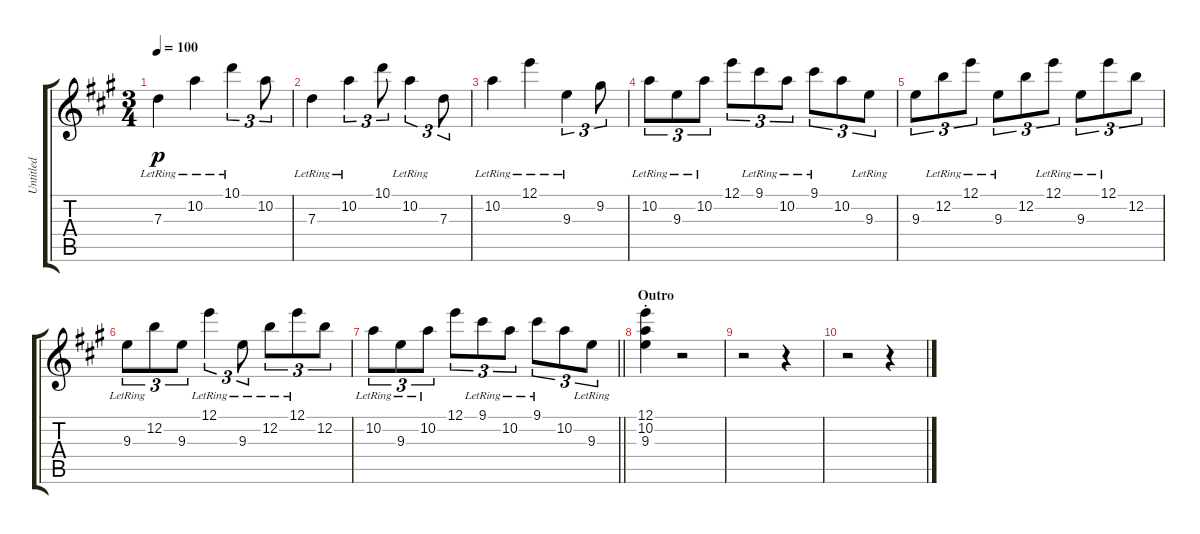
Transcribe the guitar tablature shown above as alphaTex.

\track ("Untitled" "Untitled") {instrument electricguitarmuted}
\staff {score tabs}
\tuning (E4 B3 G3 D3 A2 E2) {hide}
\ts (3 4)
\tempo 100
\clef g2
\ks a
7.3{lr}.4{dy p} 10.2{lr}.4 10.1{lr}.4{tu (3 2)} 10.2.8{tu (3 2)} |
7.3{lr}.4 10.2{lr}.4{tu (3 2)} 10.1.8{tu (3 2)} 10.2{lr}.4{tu (3 2)} 7.3.8{tu (3 2)} |
10.2{lr}.4 12.1{lr}.4 9.3{lr}.4{tu (3 2)} 9.2.8{tu (3 2)} |
10.2{lr}.8{tu (3 2)} 9.3{lr}.8{tu (3 2)} 10.2{lr}.8{tu (3 2)} 12.1.8{tu (3 2)} 9.1{lr}.8{tu (3 2)} 10.2{lr}.8{tu (3 2)} 9.1{lr}.8{tu (3 2)} 10.2.8{tu (3 2)} 9.3{lr}.8{tu (3 2)} |
9.3.8{tu (3 2)} 12.2{lr}.8{tu (3 2)} 12.1{lr}.8{tu (3 2)} 9.3{lr}.8{tu (3 2)} 12.2.8{tu (3 2)} 12.1{lr}.8{tu (3 2)} 9.3{lr}.8{tu (3 2)} 12.1{lr}.8{tu (3 2)} 12.2.8{tu (3 2)} |
9.3{lr}.8{tu (3 2)} 12.2{lr}.8{tu (3 2)} 9.3.8{tu (3 2)} 12.1{lr}.4{tu (3 2)} 9.3{lr}.8{tu (3 2)} 12.2{lr}.8{tu (3 2)} 12.1{lr}.8{tu (3 2)} 12.2.8{tu (3 2)} |
\barLineRight lightlight
10.2{lr}.8{tu (3 2)} 9.3{lr}.8{tu (3 2)} 10.2{lr}.8{tu (3 2)} 12.1.8{tu (3 2)} 9.1{lr}.8{tu (3 2)} 10.2{lr}.8{tu (3 2)} 9.1{lr}.8{tu (3 2)} 10.2.8{tu (3 2)} 9.3{lr}.8{tu (3 2)} |
\section ("" "Outro")
(12.1{st} 10.2{st} 9.3{st}).4 r.2 |
r.2 r.4 |
r.2 r.4
